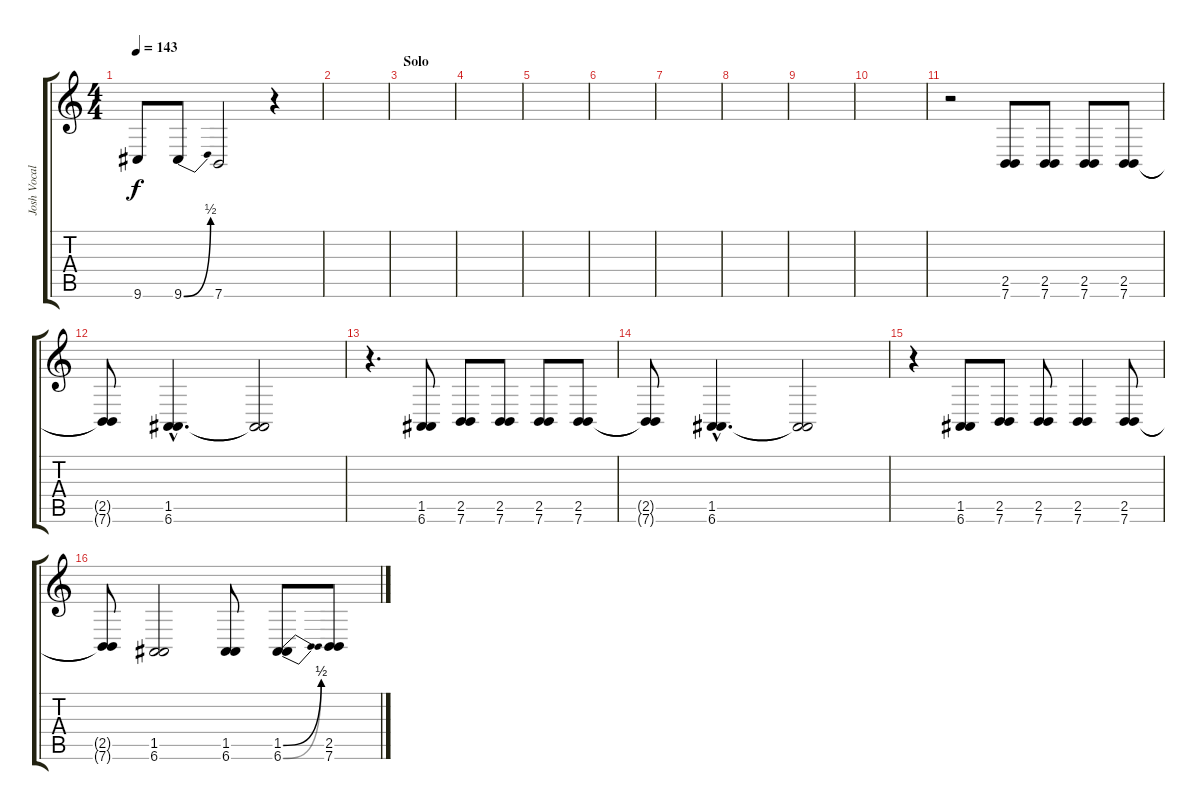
\track ("Josh Vocals" "Josh Vocal") {instrument baritonesax}
\staff {score tabs}
\tuning (E4 B3 G3 D3 A2 E2) {hide}
\ts (4 4)
\tempo 143
\clef g2
\ks c
9.6{t}.8{dy f} 9.6{be (bend 0 0 60 2)}.8 7.6.2 r.4 |
|
\section ("" "Solo")
|
|
|
|
|
|
|
|
r.2 (2.5 7.6).8 (2.5 7.6).8 (2.5 7.6).8 (2.5 7.6).8 |
(2.5{t} 7.6{t}).8 (1.5{hac} 6.6{hac}).4{d} (1.5{t} 6.6{t}).2 |
r.4{d} (1.5 6.6).8 (2.5 7.6).8 (2.5 7.6).8 (2.5 7.6).8 (2.5 7.6).8 |
(2.5{t} 7.6{t}).8 (1.5{hac} 6.6{hac}).4{d} (1.5{t} 6.6{t}).2 |
r.4 (1.5 6.6).8 (2.5 7.6).8 (2.5 7.6).8 (2.5 7.6).4 (2.5 7.6).8 |
(2.5{t} 7.6{t}).8 (1.5 6.6).2 (1.5 6.6).8 (1.5{be (bend 0 0 60 2)} 6.6{be (bend 0 0 60 2)}).8 (2.5 7.6).8
